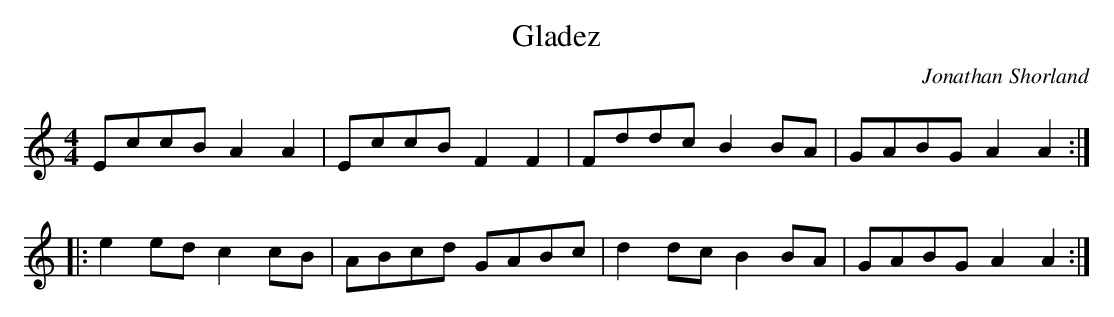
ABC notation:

X:1
T:Gladez
M:4/4
L:1/8
C:Jonathan Shorland
K:Am
EccB A2A2 | EccB F2F2 |\
Fddc B2BA | GABG A2A2 :|
|:\
e2ed c2cB | ABcd GABc |\
d2dc B2BA | GABG A2A2 :|
